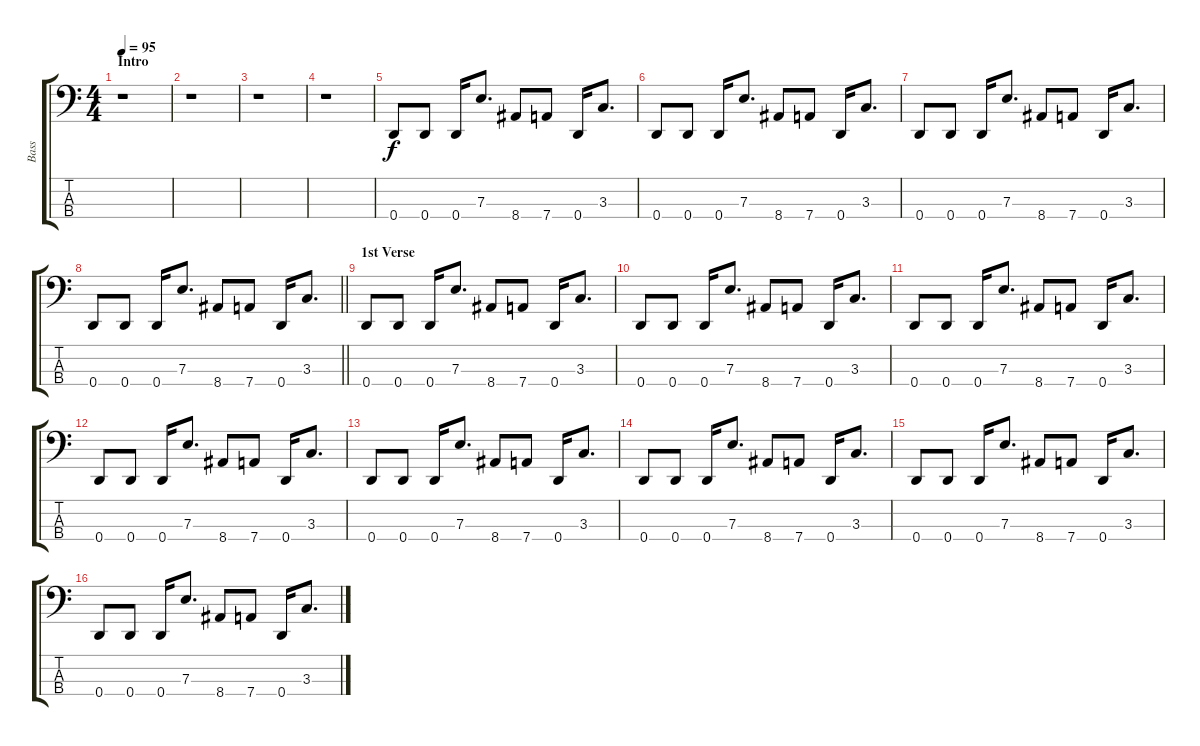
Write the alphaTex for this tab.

\track ("Bass" "Bass") {instrument electricbassfinger}
\staff {score tabs}
\tuning (G2 D2 A1 D1) {hide}
\ts (4 4)
\section ("" "Intro")
\tempo 95
\clef f4
\ks c
r.1{dy f instrument electricbassfinger} |
r.1 |
r.1 |
r.1 |
0.4.8 0.4.8 0.4.16 7.3.8{d} 8.4.8 7.4.8 0.4.16 3.3.8{d} |
0.4.8 0.4.8 0.4.16 7.3.8{d} 8.4.8 7.4.8 0.4.16 3.3.8{d} |
0.4.8 0.4.8 0.4.16 7.3.8{d} 8.4.8 7.4.8 0.4.16 3.3.8{d} |
\barLineRight lightlight
0.4.8 0.4.8 0.4.16 7.3.8{d} 8.4.8 7.4.8 0.4.16 3.3.8{d} |
\section ("" "1st Verse")
0.4.8 0.4.8 0.4.16 7.3.8{d} 8.4.8 7.4.8 0.4.16 3.3.8{d} |
0.4.8 0.4.8 0.4.16 7.3.8{d} 8.4.8 7.4.8 0.4.16 3.3.8{d} |
0.4.8 0.4.8 0.4.16 7.3.8{d} 8.4.8 7.4.8 0.4.16 3.3.8{d} |
0.4.8 0.4.8 0.4.16 7.3.8{d} 8.4.8 7.4.8 0.4.16 3.3.8{d} |
0.4.8 0.4.8 0.4.16 7.3.8{d} 8.4.8 7.4.8 0.4.16 3.3.8{d} |
0.4.8 0.4.8 0.4.16 7.3.8{d} 8.4.8 7.4.8 0.4.16 3.3.8{d} |
0.4.8 0.4.8 0.4.16 7.3.8{d} 8.4.8 7.4.8 0.4.16 3.3.8{d} |
0.4.8 0.4.8 0.4.16 7.3.8{d} 8.4.8 7.4.8 0.4.16 3.3.8{d}
